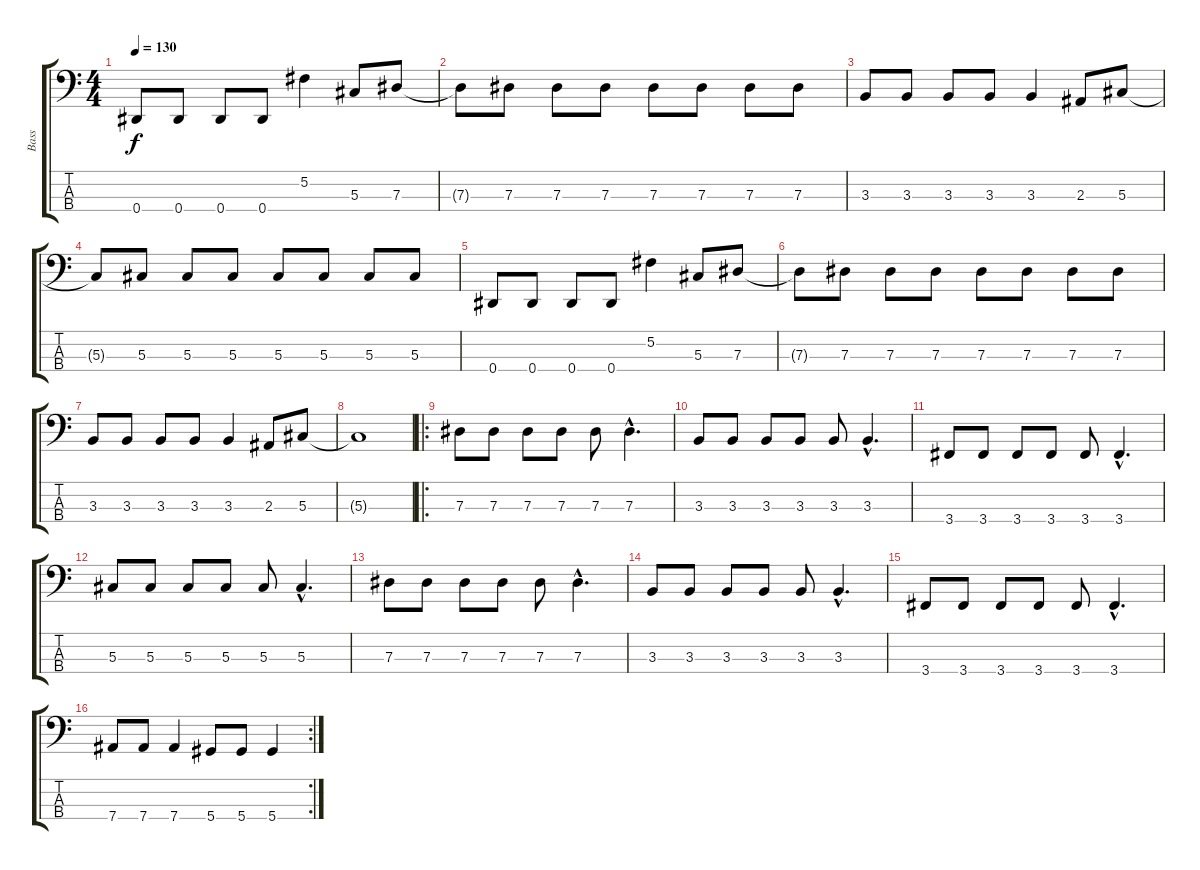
\track ("Bass" "Bass") {instrument electricbassfinger}
\staff {score tabs}
\tuning (Gb2 Db2 Ab1 Eb1) {hide}
\ts (4 4)
\tempo 130
\clef f4
\ks c
0.4.8{dy f} 0.4.8 0.4.8 0.4.8 5.2.4 5.3.8 7.3.8 |
7.3{t}.8 7.3.8 7.3.8 7.3.8 7.3.8 7.3.8 7.3.8 7.3.8 |
3.3.8 3.3.8 3.3.8 3.3.8 3.3.4 2.3.8 5.3.8 |
5.3{t}.8 5.3.8 5.3.8 5.3.8 5.3.8 5.3.8 5.3.8 5.3.8 |
0.4.8 0.4.8 0.4.8 0.4.8 5.2.4 5.3.8 7.3.8 |
7.3{t}.8 7.3.8 7.3.8 7.3.8 7.3.8 7.3.8 7.3.8 7.3.8 |
3.3.8 3.3.8 3.3.8 3.3.8 3.3.4 2.3.8 5.3.8 |
5.3{t}.1 |
\ro
7.3.8 7.3.8 7.3.8 7.3.8 7.3.8 7.3{hac}.4{d} |
3.3.8 3.3.8 3.3.8 3.3.8 3.3.8 3.3{hac}.4{d} |
3.4.8 3.4.8 3.4.8 3.4.8 3.4.8 3.4{hac}.4{d} |
5.3.8 5.3.8 5.3.8 5.3.8 5.3.8 5.3{hac}.4{d} |
7.3.8 7.3.8 7.3.8 7.3.8 7.3.8 7.3{hac}.4{d} |
3.3.8 3.3.8 3.3.8 3.3.8 3.3.8 3.3{hac}.4{d} |
3.4.8 3.4.8 3.4.8 3.4.8 3.4.8 3.4{hac}.4{d} |
\rc 2
7.4.8 7.4.8 7.4.4 5.4.8 5.4.8 5.4.4
